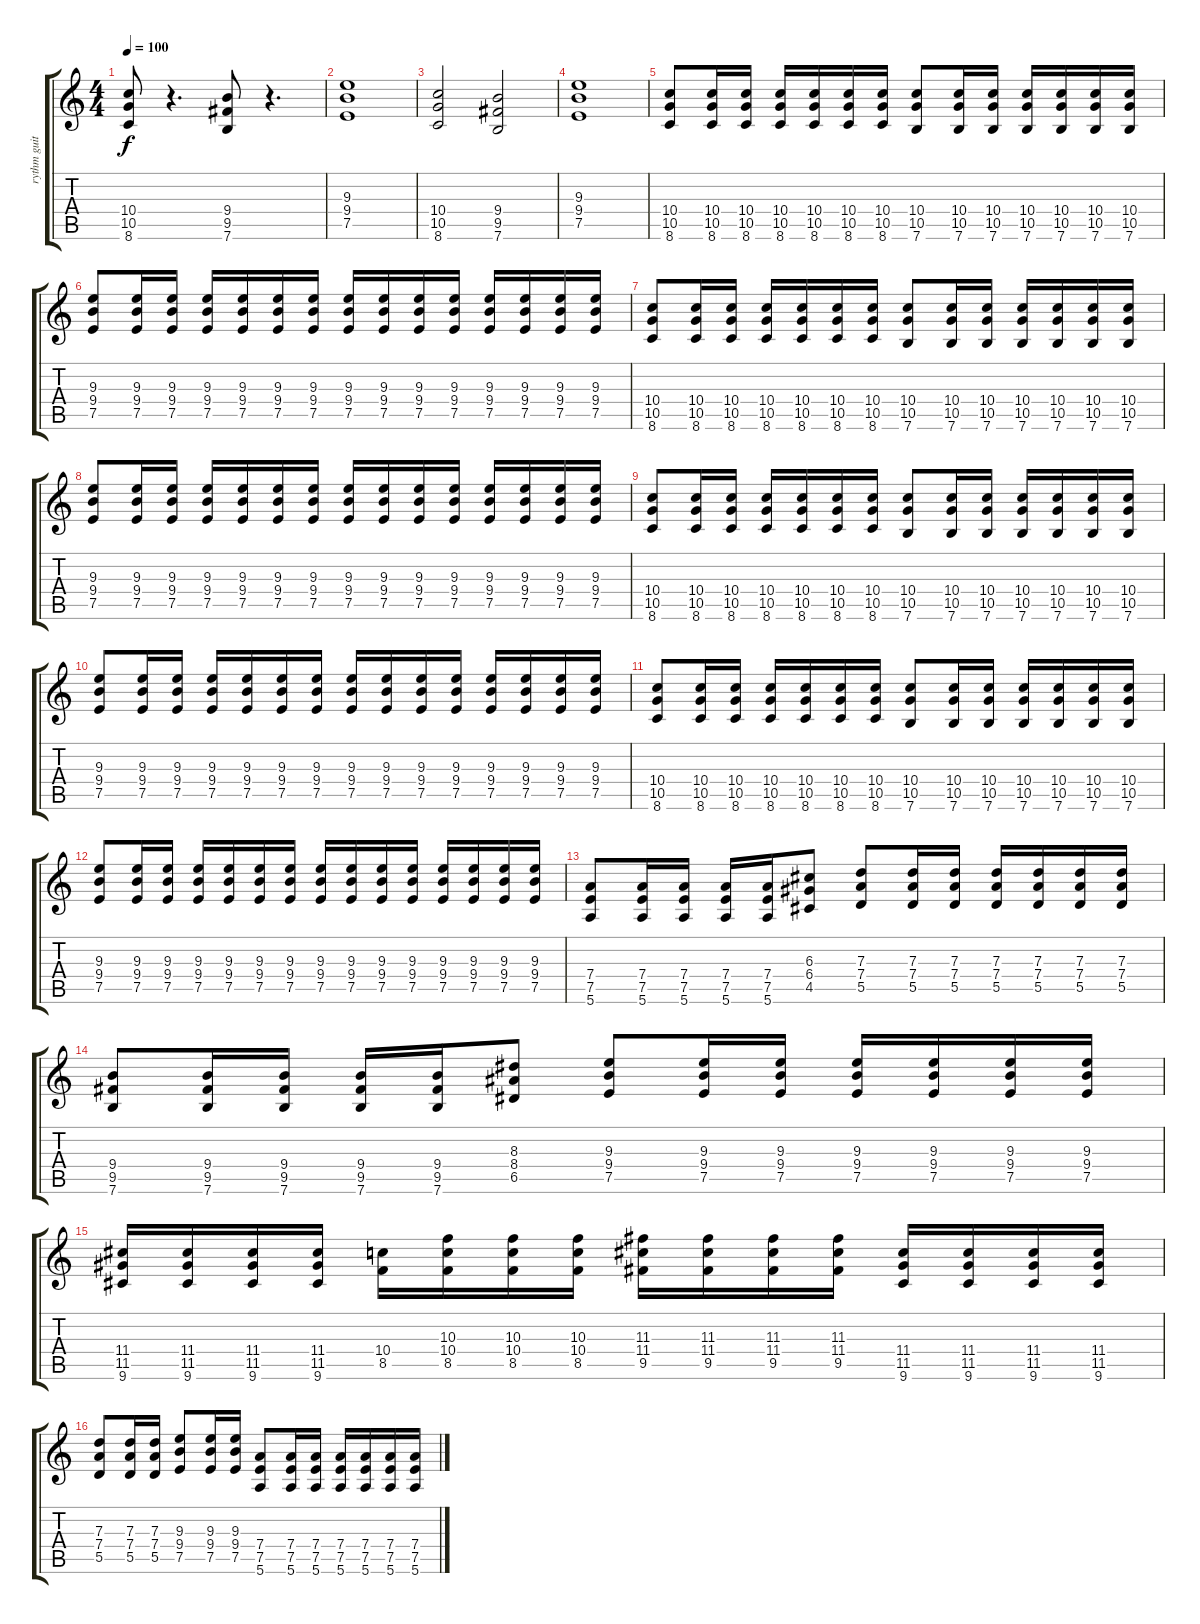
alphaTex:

\track ("rythm guitar" "rythm guit") {instrument distortionguitar}
\staff {score tabs}
\tuning (E4 B3 G3 D3 A2 E2) {hide}
\ts (4 4)
\tempo 100
\clef g2
\ks aminor
(10.4 10.5 8.6).8{dy f instrument distortionguitar} r.4{d} (9.4 9.5 7.6).8 r.4{d} |
(9.3 9.4 7.5).1 |
(10.4 10.5 8.6).2 (9.4 9.5 7.6).2 |
(9.3 9.4 7.5).1 |
(10.4 10.5 8.6).8 (10.4 10.5 8.6).16 (10.4 10.5 8.6).16 (10.4 10.5 8.6).16 (10.4 10.5 8.6).16 (10.4 10.5 8.6).16 (10.4 10.5 8.6).16 (10.4 10.5 7.6).8 (10.4 10.5 7.6).16 (10.4 10.5 7.6).16 (10.4 10.5 7.6).16 (10.4 10.5 7.6).16 (10.4 10.5 7.6).16 (10.4 10.5 7.6).16 |
(9.3 9.4 7.5).8 (9.3 9.4 7.5).16 (9.3 9.4 7.5).16 (9.3 9.4 7.5).16 (9.3 9.4 7.5).16 (9.3 9.4 7.5).16 (9.3 9.4 7.5).16 (9.3 9.4 7.5).16 (9.3 9.4 7.5).16 (9.3 9.4 7.5).16 (9.3 9.4 7.5).16 (9.3 9.4 7.5).16 (9.3 9.4 7.5).16 (9.3 9.4 7.5).16 (9.3 9.4 7.5).16 |
(10.4 10.5 8.6).8 (10.4 10.5 8.6).16 (10.4 10.5 8.6).16 (10.4 10.5 8.6).16 (10.4 10.5 8.6).16 (10.4 10.5 8.6).16 (10.4 10.5 8.6).16 (10.4 10.5 7.6).8 (10.4 10.5 7.6).16 (10.4 10.5 7.6).16 (10.4 10.5 7.6).16 (10.4 10.5 7.6).16 (10.4 10.5 7.6).16 (10.4 10.5 7.6).16 |
(9.3 9.4 7.5).8 (9.3 9.4 7.5).16 (9.3 9.4 7.5).16 (9.3 9.4 7.5).16 (9.3 9.4 7.5).16 (9.3 9.4 7.5).16 (9.3 9.4 7.5).16 (9.3 9.4 7.5).16 (9.3 9.4 7.5).16 (9.3 9.4 7.5).16 (9.3 9.4 7.5).16 (9.3 9.4 7.5).16 (9.3 9.4 7.5).16 (9.3 9.4 7.5).16 (9.3 9.4 7.5).16 |
(10.4 10.5 8.6).8 (10.4 10.5 8.6).16 (10.4 10.5 8.6).16 (10.4 10.5 8.6).16 (10.4 10.5 8.6).16 (10.4 10.5 8.6).16 (10.4 10.5 8.6).16 (10.4 10.5 7.6).8 (10.4 10.5 7.6).16 (10.4 10.5 7.6).16 (10.4 10.5 7.6).16 (10.4 10.5 7.6).16 (10.4 10.5 7.6).16 (10.4 10.5 7.6).16 |
(9.3 9.4 7.5).8 (9.3 9.4 7.5).16 (9.3 9.4 7.5).16 (9.3 9.4 7.5).16 (9.3 9.4 7.5).16 (9.3 9.4 7.5).16 (9.3 9.4 7.5).16 (9.3 9.4 7.5).16 (9.3 9.4 7.5).16 (9.3 9.4 7.5).16 (9.3 9.4 7.5).16 (9.3 9.4 7.5).16 (9.3 9.4 7.5).16 (9.3 9.4 7.5).16 (9.3 9.4 7.5).16 |
(10.4 10.5 8.6).8 (10.4 10.5 8.6).16 (10.4 10.5 8.6).16 (10.4 10.5 8.6).16 (10.4 10.5 8.6).16 (10.4 10.5 8.6).16 (10.4 10.5 8.6).16 (10.4 10.5 7.6).8 (10.4 10.5 7.6).16 (10.4 10.5 7.6).16 (10.4 10.5 7.6).16 (10.4 10.5 7.6).16 (10.4 10.5 7.6).16 (10.4 10.5 7.6).16 |
(9.3 9.4 7.5).8 (9.3 9.4 7.5).16 (9.3 9.4 7.5).16 (9.3 9.4 7.5).16 (9.3 9.4 7.5).16 (9.3 9.4 7.5).16 (9.3 9.4 7.5).16 (9.3 9.4 7.5).16 (9.3 9.4 7.5).16 (9.3 9.4 7.5).16 (9.3 9.4 7.5).16 (9.3 9.4 7.5).16 (9.3 9.4 7.5).16 (9.3 9.4 7.5).16 (9.3 9.4 7.5).16 |
(7.4 7.5 5.6).8 (7.4 7.5 5.6).16 (7.4 7.5 5.6).16 (7.4 7.5 5.6).16 (7.4 7.5 5.6).16 (6.3 6.4 4.5).8 (7.3 7.4 5.5).8 (7.3 7.4 5.5).16 (7.3 7.4 5.5).16 (7.3 7.4 5.5).16 (7.3 7.4 5.5).16 (7.3 7.4 5.5).16 (7.3 7.4 5.5).16 |
(9.4 9.5 7.6).8 (9.4 9.5 7.6).16 (9.4 9.5 7.6).16 (9.4 9.5 7.6).16 (9.4 9.5 7.6).16 (8.3 8.4 6.5).8 (9.3 9.4 7.5).8 (9.3 9.4 7.5).16 (9.3 9.4 7.5).16 (9.3 9.4 7.5).16 (9.3 9.4 7.5).16 (9.3 9.4 7.5).16 (9.3 9.4 7.5).16 |
(11.4 11.5 9.6).16 (11.4 11.5 9.6).16 (11.4 11.5 9.6).16 (11.4 11.5 9.6).16 (10.4 8.5).16 (10.3 10.4 8.5).16 (10.3 10.4 8.5).16 (10.3 10.4 8.5).16 (11.3 11.4 9.5).16 (11.3 11.4 9.5).16 (11.3 11.4 9.5).16 (11.3 11.4 9.5).16 (11.4 11.5 9.6).16 (11.4 11.5 9.6).16 (11.4 11.5 9.6).16 (11.4 11.5 9.6).16 |
(7.3 7.4 5.5).8 (7.3 7.4 5.5).16 (7.3 7.4 5.5).16 (9.3 9.4 7.5).8 (9.3 9.4 7.5).16 (9.3 9.4 7.5).16 (7.4 7.5 5.6).8 (7.4 7.5 5.6).16 (7.4 7.5 5.6).16 (7.4 7.5 5.6).16 (7.4 7.5 5.6).16 (7.4 7.5 5.6).16 (7.4 7.5 5.6).16
